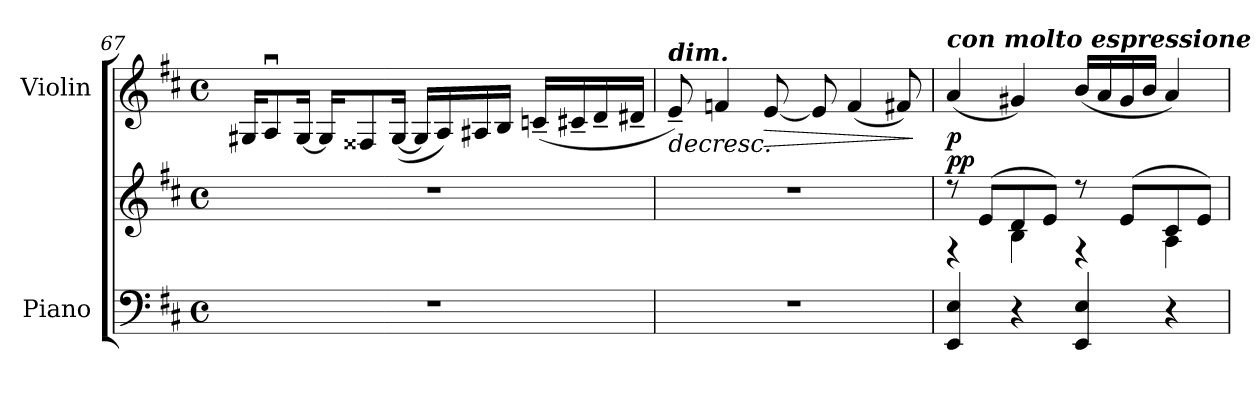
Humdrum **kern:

**kern	**kern	**dynam	**kern	**dynam
*part2	*part2	*part2	*part1	*part1
*staff3	*staff2	*staff2/3	*staff1	*staff1
*I"Piano	*	*	*I"Violin	*
*I'Pno.	*	*	*I'Vln.	*
!!LO:LB:g=z
*clefF4	*clefG2	*	*clefG2	*
*k[f#c#]	*k[f#c#]	*	*k[f#c#]	*
*M4/4	*M4/4	*	*M4/4	*
*met(c)	*met(c)	*	*met(c)	*
*MM60	*MM60	*	*MM60	*
=67	=67	=67	=67	=67
1r	1r	.	16G#X/KL	.
.	.	.	8Au/	.
.	.	.	[16G#/Jk	.
.	.	.	16G#/KL]	.
*	*	*	*MM50	*
.	.	.	8F##X/	.
.	.	.	([16G#/Jk	.
.	.	.	16G#/LL]	.
.	.	.	16A/)	.
*	*	*	*MM75	*
.	.	.	16A#X/	.
.	.	.	16B/JJ	.
.	.	.	(16cn~/LL	.
.	.	.	16c#X~/	.
.	.	.	16d~/	.
.	.	.	16d#X~/JJ	.
=68	=68	=68	=68	=68
*	*	*	*MM60	*
!	!	!	!LO:TX:a:Bi:t=dim.	!
!	!	!	!	!LO:HP:b
1r	1r	.	8e~/)	>
.	.	.	4fn/	.
!	!	!	!	!LO:HP:b
.	.	.	[8e/	>
.	.	.	8e/]	.
.	.	.	(4f/	.
*	*	*	*MM30	*
.	.	.	8f#X/)	.
.	.	.	.	] ]
=69	=69	=69	=69	=69
*	*	*	*MM71	*
*	*^	*	*	*
!	!	!	!	!LO:TX:a:Bi:t=con molto espressione	!
!	!	!	!LO:DY:a	!	!
!	!	!	!LO:DY:n=1:b	!	!LO:DY:b
4EE/ 4E/	8r	4r	p p	(4a/	p
.	(8e/L	.	.	.	.
4r	8d/	4B\	.	4g#X/)	.
.	8e/J)	.	.	.	.
4EE/ 4E/	8r	4r	.	(16b/LL	.
.	.	.	.	16a/	.
.	(8e/L	.	.	16g#/	.
.	.	.	.	16b/JJ	.
4r	8c#/	4A\	.	4a/)	.
.	8e/J)	.	.	.	.
*	*v	*v	*	*	*
=	=	=	=	=
*-	*-	*-	*-	*-
